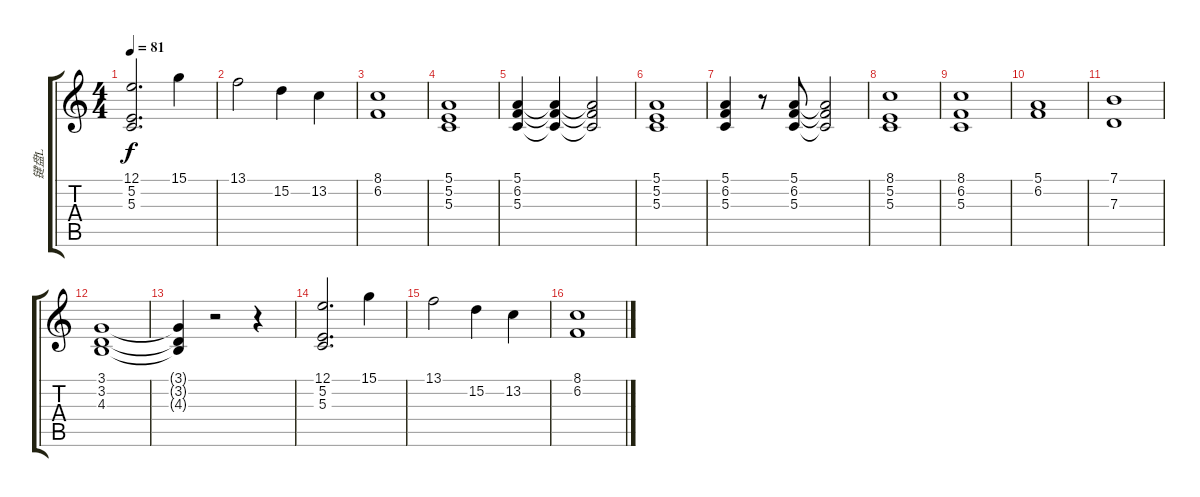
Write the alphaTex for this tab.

\track ("键盘L" "键盘L") {instrument stringensemble1}
\staff {score tabs}
\tuning (E4 B3 G3 D3 A2 E2) {hide}
\ts (4 4)
\tempo 81
\clef g2
\ks c
(12.1 5.2 5.3).2{d dy f} 15.1.4 |
13.1.2 15.2.4 13.2.4 |
(8.1 6.2).1 |
(5.1 5.2 5.3).1 |
(5.1 6.2 5.3).4 (5.1{t} 6.2{t} 5.3{t}).4 (5.1{t} 6.2{t} 5.3{t}).2 |
(5.1 5.2 5.3).1 |
(5.1 6.2 5.3).4 r.8 (5.1 6.2 5.3).8 (5.1{t} 6.2{t} 5.3{t}).2 |
(8.1 5.2 5.3).1 |
(8.1 6.2 5.3).1 |
(5.1 6.2).1 |
(7.1 7.3).1 |
(3.1 3.2 4.3).1 |
(3.1{t} 3.2{t} 4.3{t}).4 r.2 r.4 |
(12.1 5.2 5.3).2{d} 15.1.4 |
13.1.2 15.2.4 13.2.4 |
(8.1 6.2).1
